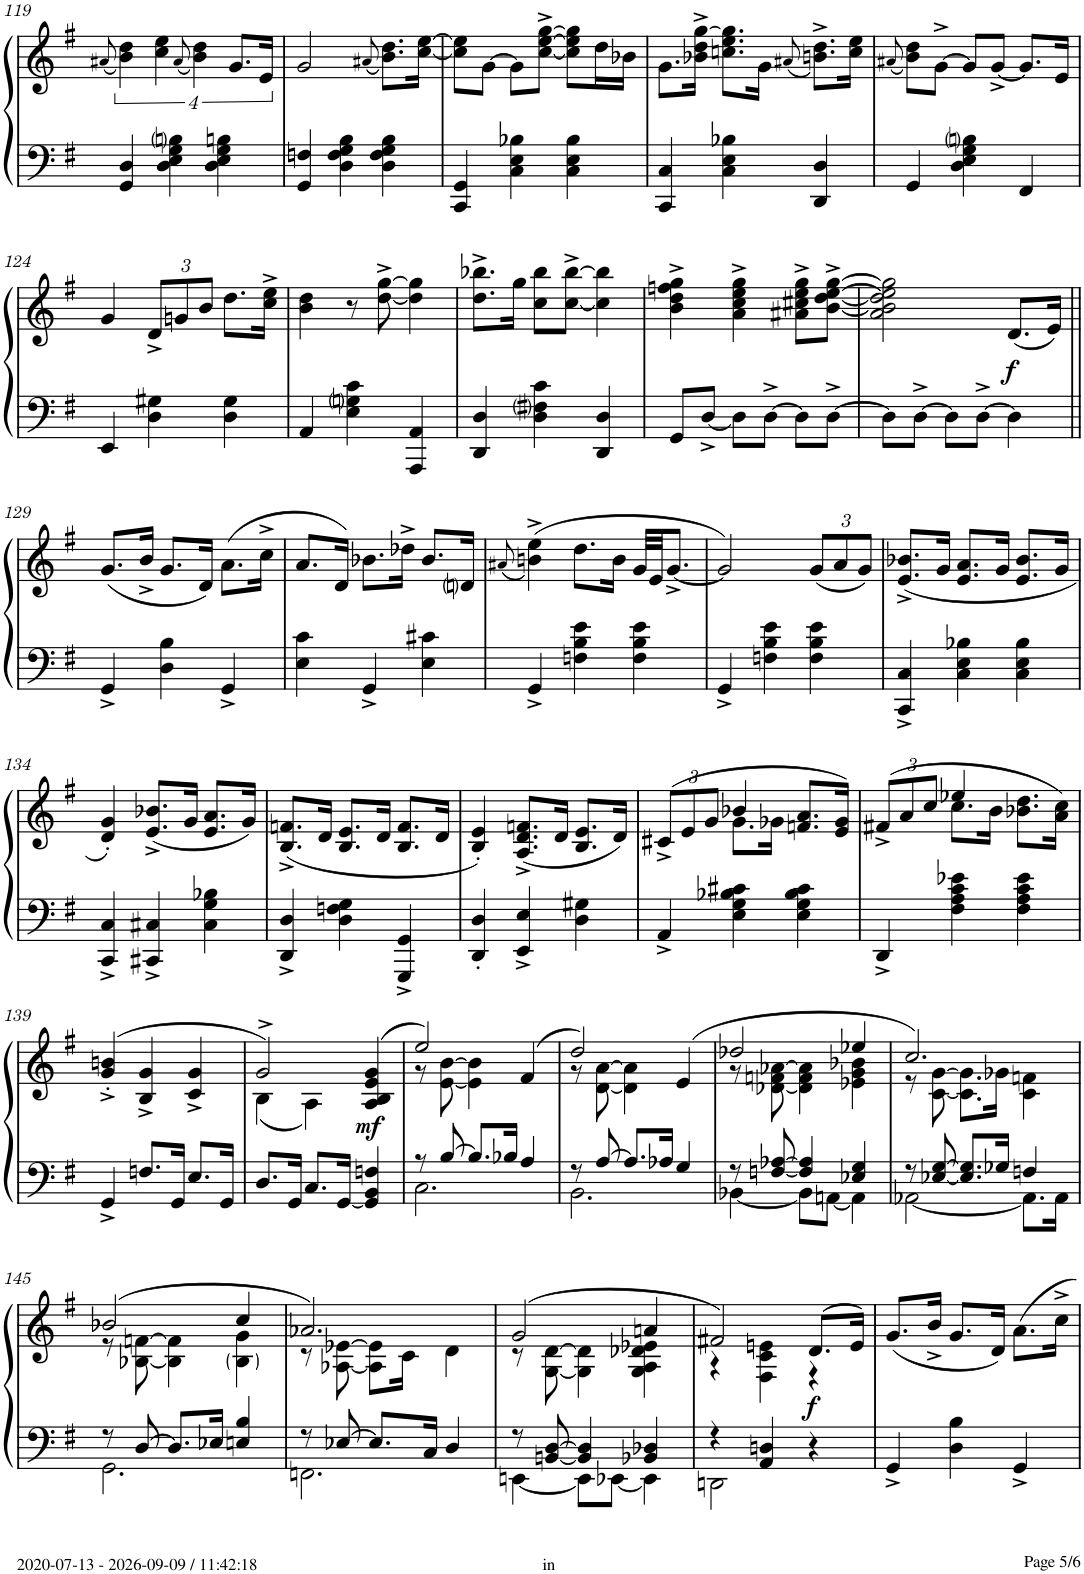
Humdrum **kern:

**kern	**kern	**dynam
*part1	*part1	*part1
*staff2	*staff1	*staff1/2
*I"Piano	*	*
*I'Pno.	*	*
!!LO:PB:g=z
*clefF4	*clefG2	*
*k[f#]	*k[f#]	*
*M3/4	*M3/4	*
=119	=119	=119
.	(8qa#X/	.
4GG/ 4D/	16%3b\ 16%3dd\)	.
.	16%3cc\ 16%3ee\	.
4D\ 4E\ 4G\ 4Bni\	.	.
.	(8qa#/	.
.	16%3b\ 16%3dd\)	.
4D\ 4E\ 4G\ 4Bn\	.	.
.	32%3.g/L	.
.	64%3e/Jk	.
=120	=120	=120
4GG/ 4Fn/	2g/	.
4D\ 4F\ 4G\ 4B\	.	.
.	(8qa#X/	.
4D\ 4F\ 4G\ 4B\	8.b\ 8.dd\L)	.
.	[16cc\ [16ee\Jk	.
=121	=121	=121
4CC/ 4GG/	8cc\] 8ee\]L	.
.	[>8g\J	.
4C\ 4E\ 4B-X\	8g\L]	.
.	[8cc\^ [8ee\^ [8gg\^J	.
4C\ 4E\ 4B-\	8cc\] 8ee\] 8gg\]L	.
.	16dd\L	.
.	16b-X\JJ	.
=122	=122	=122
4CC/ 4C/	8.g\L	.
.	16b-X\^ 16dd\^ [>16gg\^Jk	.
4C\ 4E\ 4B-X\	8.ccn\ 8.ee\ 8.gg\]L	.
.	16g\Jk	.
.	(8qa#X/	.
4DD/ 4D/	8.bn\^ 8.dd\^L)	.
.	16cc\ 16ee\Jk	.
=123	=123	=123
.	(8qa#X/	.
4GG/	8b\ 8dd\L)	.
.	[8g^\J	.
4D\ 4E\ 4G\ 4Bni\	8g/L]	.
.	[<8g^/J	.
4FF#/	8.g/L]	.
.	16e/Jk	.
!!LO:LB:g=z
=124	=124	=124
4EE/	4g/	.
*	*Xbrackettup	*
4D\ 4G#X\	12d^/L	.
.	12gn/	.
.	12b/J	.
4D\ 4G#\	8.dd\L	.
.	16cc\^ 16ee\^Jk	.
=125	=125	=125
4AA/	4b\ 4dd\	.
4E\ 4Gni\ 4c\	8r	.
.	[<8dd\^ [>8gg\^	.
4AAA/ 4AA/	4dd\] 4gg\]	.
=126	=126	=126
*^	*	*
4DD/ 4D/	4ryy	8.dd\^ 8.bb-X\^L	.
.	.	16gg\Jk	.
4D\ 4F#i\	4c\	8cc\ 8bb-\L	.
.	.	[<8cc\^ [>8bb-\^J	.
4DD/ 4D/	4ryy	4cc\] 4bb-\]	.
*v	*v	*	*
=127	=127	=127
8GG/L	4b\^ 4dd\^ 4ffn\^ 4gg\^	.
[<8D^/J	.	.
8D\L]	4a\^ 4cc\^ 4ee\^ 4gg\^	.
[>8D^\J	.	.
8D\L]	8a#X\^ 8cc#X\^ 8ee\^ 8gg\^L	.
[>8D^\J	[8b\^ [8dd\^ [8ee\^ [8gg\^J	.
=128	=128	=128
8D\L]	2a\ 2b\] 2dd\] 2ee\] 2gg\]	.
[>8D^\J	.	.
8D\L]	.	.
[>8D^\J	.	.
!	!	!LO:DY:b
4D\]	(8.d/L	f
.	16e/Jk)	.
!!LO:LB:g=z
=129||	=129||	=129||
4GG^/	(8.g/L	.
.	16b^/Jk	.
4D\ 4B\	8.g/L	.
.	16d/Jk)	.
4GG^/	(8.a\L	.
.	16cc^\Jk	.
=130	=130	=130
4E\ 4c\	8.a/L	.
.	16d/Jk)	.
4GG^/	8.b-X\L	.
.	16dd-X^\Jk	.
4E\ 4c#X\	8.b-/L	.
.	16dni/Jk	.
=131	=131	=131
.	(8qa#X/	.
4GG^/	(4bn\^ 4ee\^)	.
4Fn\ 4B\ 4e\	8.dd\L	.
.	16b\Jk	.
4F\ 4B\ 4e\	32g/LLL	.
.	32e/JJ	.
.	[8.g^/J	.
=132	=132	=132
4GG^/	2g/])	.
4Fn\ 4B\ 4e\	.	.
4F\ 4B\ 4e\	(12g/L	.
.	12a/	.
.	12g/J)	.
=133	=133	=133
4CC/^ 4C/^	(8.e/^ 8.b-X/^L	.
.	16g/Jk	.
4C\ 4E\ 4B-X\	8.e/ 8.a/L	.
.	16g/Jk	.
4C\ 4E\ 4B-\	8.e/ 8.b-/L	.
.	16g/Jk	.
!!LO:LB:g=z
=134	=134	=134
4CC/^ 4C/^	4d/' 4g/')	.
4CC#X/^ 4C#X/^	(8.e/^ 8.b-X/^L	.
.	16g/Jk	.
4C#\ 4G\ 4B-X\	8.e/ 8.a/L	.
.	16g/Jk)	.
=135	=135	=135
4DD/^ 4D/^	(8.B/^ 8.fn/^L	.
.	16d/Jk	.
4D\ 4Fn\ 4G\	8.B/ 8.e/L	.
.	16d/Jk	.
4GGG/^ 4GG/^	8.B/ 8.f/L	.
.	16d/Jk	.
=136	=136	=136
4DD/' 4D/'	4B/' 4e/')	.
4EE/^ 4E/^	(8.A/^ 8.d/^ 8.fn/^L	.
.	16d/Jk	.
4D\ 4G#X\	8.B/ 8.e/L	.
.	16d/Jk)	.
=137	=137	=137
*	*^	*
4AA^/	(12c#X^</L	4ryy	.
.	12e/	.	.
.	12g/J	.	.
4E\ 4G\ 4B-X\ 4c#X\	4b-X/	8.g\L	.
.	.	16g-X\Jk	.
4E\ 4G\ 4B-\ 4c#\	8.fn/ 8.a/L	4ryy	.
.	16e/ 16g-/Jk)	.	.
=138	=138	=138	=138
4DD^/	(12f#X^/L	4ryy	.
.	12a/	.	.
.	12cc/J	.	.
4F#\ 4A\ 4c\ 4e-X\	4ee-X/	8.cc\L	.
.	.	16b\Jk	.
4F#\ 4A\ 4c\ 4e-\	8.b-X\ 8.dd\L	4ryy	.
.	16a\ 16cc\Jk)	.	.
*	*v	*v	*
!!LO:LB:g=z
=139	=139	=139
4GG^/	(>4g/'^ 4bn/'^	.
8.Fn/L	4B/^ 4g/^	.
16GG/Jk	.	.
8.E/L	4c/^ 4g/^	.
16GG/Jk	.	.
=140	=140	=140
*	*^	*
8.D/L	2g^/)	(4B\	.
16GG/Jk	.	.	.
8.C/L	.	4A\)	.
[<16GG/Jk	.	.	.
!	!	!	!LO:DY:b
4GG/] 4BB/ 4Fn/	(4A/ 4B/ 4e/ 4g/	4ryy	mf
=141	=141	=141	=141
*^	*	*	*
8r	2.C\	2ee/)	8r	.
[>8B/	.	.	[<8e\ [>8b\	.
8.B/L]	.	.	4e\] 4b\]	.
16B-X/Jk	.	.	.	.
4A/	.	(4f#/	4ryy	.
=142	=142	=142	=142	=142
8r	2.BB\	2dd/)	8r	.
[>8A/	.	.	[<8d\ [>8a\	.
8.A/L]	.	.	4d\] 4a\]	.
16A-X/Jk	.	.	.	.
4G/	.	(4e/	4ryy	.
=143	=143	=143	=143	=143
8r	[<4BB-X\	2dd-X/	8r	.
[<8Fn/ [>8A-X/	.	.	[<8d-X\ 8fn\ [>8a-X\	.
4F/] 4A-/]	8BB-\L]	.	4d-\] 4f\ 4a-\]	.
.	[<8AAn\J	.	.	.
4E-X/ 4G/	4AA\]	4ee-X/	4e-X\ 4g\ 4b-X\	.
=144	=144	=144	=144	=144
8r	[<2AA-X\	2.cc/)	8r	.
[<8E-X/ [>8G/	.	.	[<8c\ [>8g\	.
8.E-/] 8.G/]L	.	.	8.c\] 8.g\]L	.
16G-X/Jk	.	.	16g-X\Jk	.
4Fn/	8.AA-\L]	.	4c\ 4fn\	.
.	16AA-\Jk	.	.	.
!!LO:LB:g=z	!!
=145	=145	=145	=145	=145
8r	2.GG\	(2b-X/	8r	.
[>8D/	.	.	[<8B-X\ [>8fn\	.
8.D/L]	.	.	4B-\] 4f\]	.
16E-X/Jk	.	.	.	.
4En/ 4B/	.	4cc/	4B-\ 4g\	.
=146	=146	=146	=146	=146
8r	2.FFn\	2.a-X/)	8r	.
[>8E-X/	.	.	[<8A-X\ [>8e-X\	.
8.E-/L]	.	.	8A-\] 8e-\]L	.
.	.	.	16c\Jk	.
16C/Jk	.	.	16ryy	.
4D/	.	.	4d\	.
=147	=147	=147	=147	=147
8r	[<4EEn\	(2g/	8r	.
[<8BBn/ [>8D/	.	.	[<8G\ [>8d\	.
4BB/] 4D/]	8EE\L]	.	4G\] 4d\]	.
.	[8EE-X\J	.	.	.
4BB-X/ 4D-X/	4EE-\]	4an/	4G\ 4A\ 4d-X\ 4e-X\	.
=148	=148	=148	=148	=148
4r	2DDn\	2f#X/)	4r	.
4AA/ 4Dn/	.	.	4F#\ 4c\ 4en\	.
!	!	!	!	!LO:DY:b
4r	4ryy	(8.d/L	4r	f
.	.	16e/Jk)	.	.
*v	*v	*	*	*
*	*v	*v	*
=149	=149	=149
4GG^/	(8.g/L	.
.	16b^/Jk	.
4D\ 4B\	8.g/L	.
.	16d/Jk)	.
4GG^/	8.a\L	.
.	16cc^\Jk	.
=	=	=
*-	*-	*-
